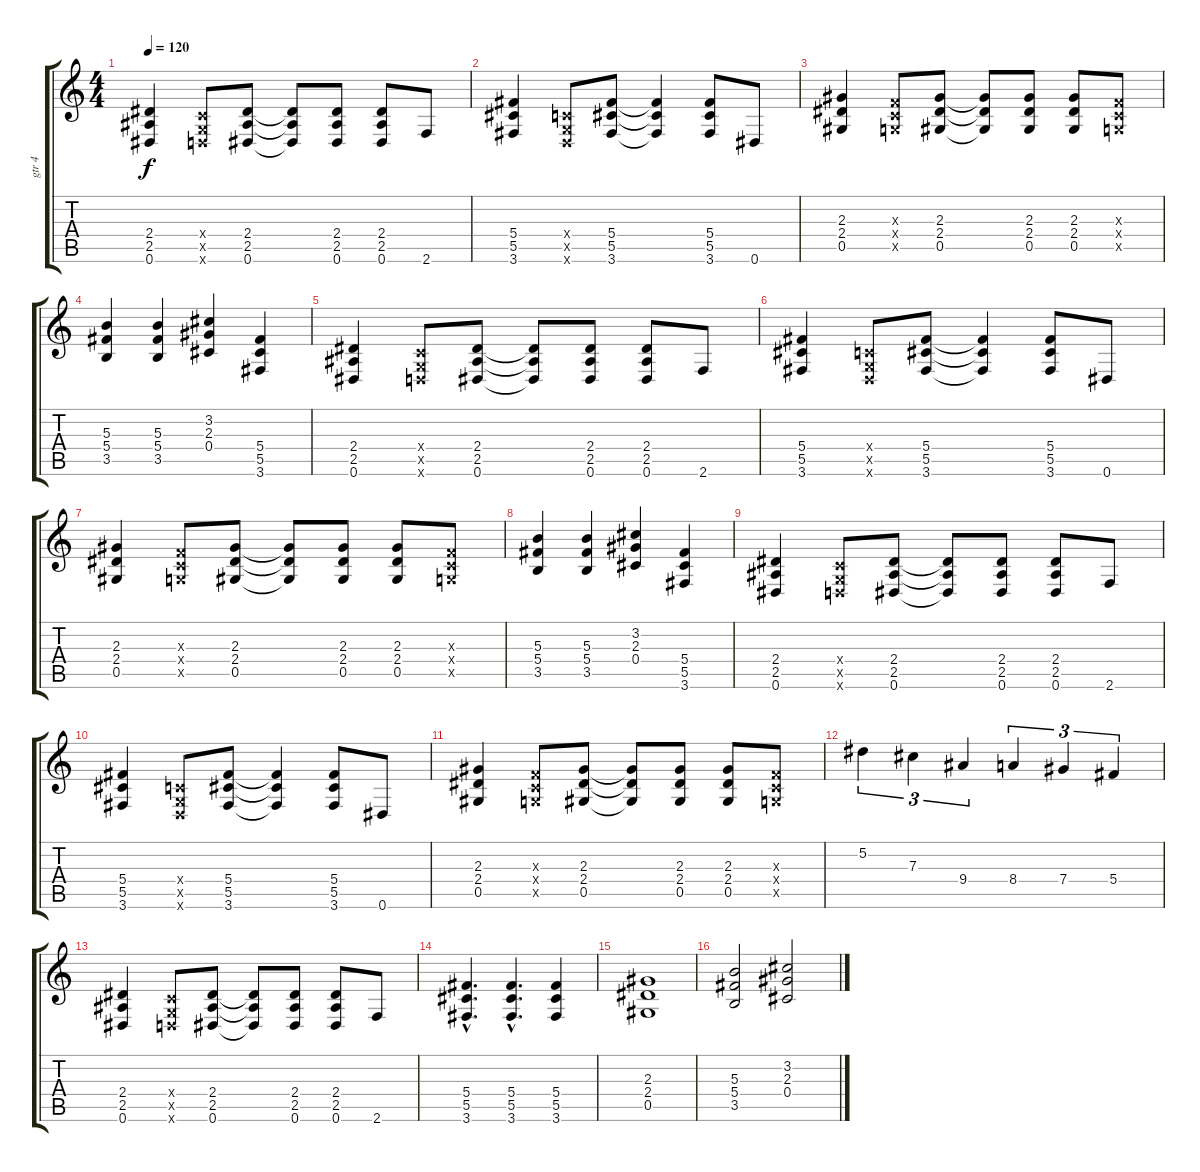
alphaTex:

\track ("gtr 4" "gtr 4") {instrument electricguitarclean}
\staff {score tabs}
\tuning (Eb4 Bb3 Gb3 Db3 Ab2 Eb2) {hide}
\ts (4 4)
\tempo 120
\clef g2
\ks c
(2.4 2.5 0.6).4{dy f} (-1.4{x} -1.5{x} -1.6{x}).8 (2.4 2.5 0.6).8 (2.4{t} 2.5{t} 0.6{t}).8 (2.4 2.5 0.6).8 (2.4 2.5 0.6).8 2.6.8 |
(5.4 5.5 3.6).4 (-1.4{x} -1.5{x} -1.6{x}).8 (5.4 5.5 3.6).8 (5.4{t} 5.5{t} 3.6{t}).4 (5.4 5.5 3.6).8 0.6.8 |
(2.3 2.4 0.5).4 (-1.3{x} -1.4{x} -1.5{x}).8 (2.3 2.4 0.5).8 (2.3{t} 2.4{t} 0.5{t}).8 (2.3 2.4 0.5).8 (2.3 2.4 0.5).8 (-1.3{x} -1.4{x} -1.5{x}).8 |
(5.3 5.4 3.5).4 (5.3 5.4 3.5).4 (3.2 2.3 0.4).4 (5.4 5.5 3.6).4 |
(2.4 2.5 0.6).4 (-1.4{x} -1.5{x} -1.6{x}).8 (2.4 2.5 0.6).8 (2.4{t} 2.5{t} 0.6{t}).8 (2.4 2.5 0.6).8 (2.4 2.5 0.6).8 2.6.8 |
(5.4 5.5 3.6).4 (-1.4{x} -1.5{x} -1.6{x}).8 (5.4 5.5 3.6).8 (5.4{t} 5.5{t} 3.6{t}).4 (5.4 5.5 3.6).8 0.6.8 |
(2.3 2.4 0.5).4 (-1.3{x} -1.4{x} -1.5{x}).8 (2.3 2.4 0.5).8 (2.3{t} 2.4{t} 0.5{t}).8 (2.3 2.4 0.5).8 (2.3 2.4 0.5).8 (-1.3{x} -1.4{x} -1.5{x}).8 |
(5.3 5.4 3.5).4 (5.3 5.4 3.5).4 (3.2 2.3 0.4).4 (5.4 5.5 3.6).4 |
(2.4 2.5 0.6).4 (-1.4{x} -1.5{x} -1.6{x}).8 (2.4 2.5 0.6).8 (2.4{t} 2.5{t} 0.6{t}).8 (2.4 2.5 0.6).8 (2.4 2.5 0.6).8 2.6.8 |
(5.4 5.5 3.6).4 (-1.4{x} -1.5{x} -1.6{x}).8 (5.4 5.5 3.6).8 (5.4{t} 5.5{t} 3.6{t}).4 (5.4 5.5 3.6).8 0.6.8 |
(2.3 2.4 0.5).4 (-1.3{x} -1.4{x} -1.5{x}).8 (2.3 2.4 0.5).8 (2.3{t} 2.4{t} 0.5{t}).8 (2.3 2.4 0.5).8 (2.3 2.4 0.5).8 (-1.3{x} -1.4{x} -1.5{x}).8 |
5.2.4{tu (3 2)} 7.3.4{tu (3 2)} 9.4.4{tu (3 2)} 8.4.4{tu (3 2)} 7.4.4{tu (3 2)} 5.4.4{tu (3 2)} |
(2.4 2.5 0.6).4 (-1.4{x} -1.5{x} -1.6{x}).8 (2.4 2.5 0.6).8 (2.4{t} 2.5{t} 0.6{t}).8 (2.4 2.5 0.6).8 (2.4 2.5 0.6).8 2.6.8 |
(5.4{hac} 5.5{hac} 3.6{hac}).4{d} (5.4{hac} 5.5{hac} 3.6{hac}).4{d} (5.4 5.5 3.6).4 |
(2.3 2.4 0.5).1 |
(5.3 5.4 3.5).2 (3.2 2.3 0.4).2
